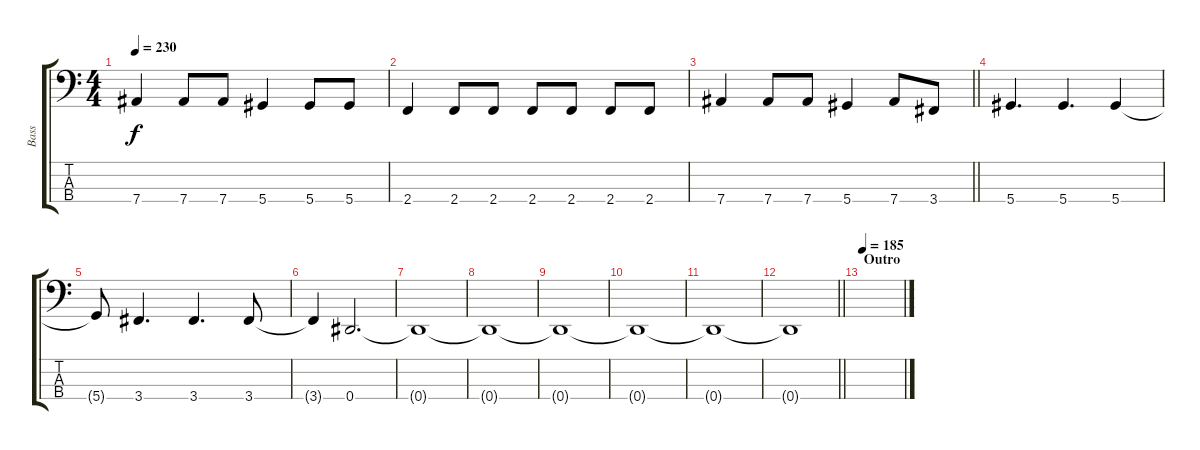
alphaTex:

\track ("Bass" "Bass") {instrument electricbassfinger}
\staff {score tabs}
\tuning (Gb2 Db2 Ab1 Eb1) {hide}
\ts (4 4)
\tempo 230
\clef f4
\ks c
7.4.4{dy f} 7.4.8 7.4.8 5.4.4 5.4.8 5.4.8 |
2.4.4 2.4.8 2.4.8 2.4.8 2.4.8 2.4.8 2.4.8 |
\barLineRight lightlight
7.4.4 7.4.8 7.4.8 5.4.4 7.4.8 3.4.8 |
5.4.4{d} 5.4.4{d} 5.4.4 |
5.4{t}.8 3.4.4{d} 3.4.4{d} 3.4.8 |
3.4{t}.4 0.4.2{d} |
0.4{t}.1 |
0.4{t}.1 |
0.4{t}.1 |
0.4{t}.1 |
0.4{t}.1 |
\barLineRight lightlight
0.4{t}.1 |
\section ("" "Outro")
\tempo 185
